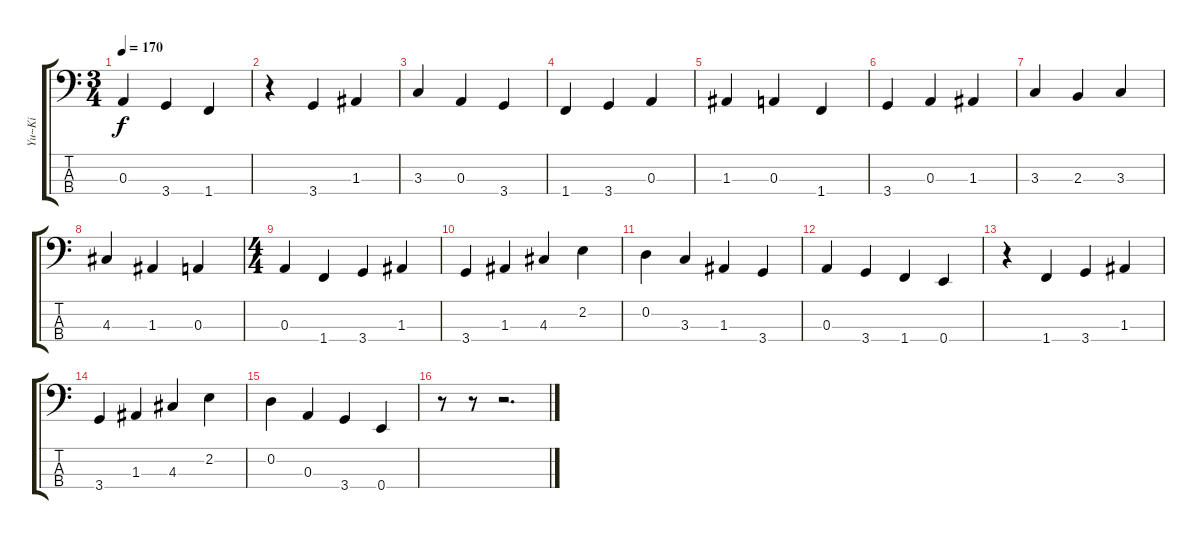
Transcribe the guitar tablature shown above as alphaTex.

\track ("Yu~Ki" "Yu~Ki") {instrument electricbassfinger}
\staff {score tabs}
\tuning (G2 D2 A1 E1) {hide}
\ts (3 4)
\tempo 170
\clef f4
\ks c
0.3.4{dy f} 3.4.4 1.4.4 |
r.4 3.4.4 1.3.4 |
3.3.4 0.3.4 3.4.4 |
1.4.4 3.4.4 0.3.4 |
1.3.4 0.3.4 1.4.4 |
3.4.4 0.3.4 1.3.4 |
3.3.4 2.3.4 3.3.4 |
4.3.4 1.3.4 0.3.4 |
\ts (4 4)
0.3.4 1.4.4 3.4.4 1.3.4 |
3.4.4 1.3.4 4.3.4 2.2.4 |
0.2.4 3.3.4 1.3.4 3.4.4 |
0.3.4 3.4.4 1.4.4 0.4.4 |
r.4 1.4.4 3.4.4 1.3.4 |
3.4.4 1.3.4 4.3.4 2.2.4 |
0.2.4 0.3.4 3.4.4 0.4.4 |
r.8 r.8 r.2{d}
